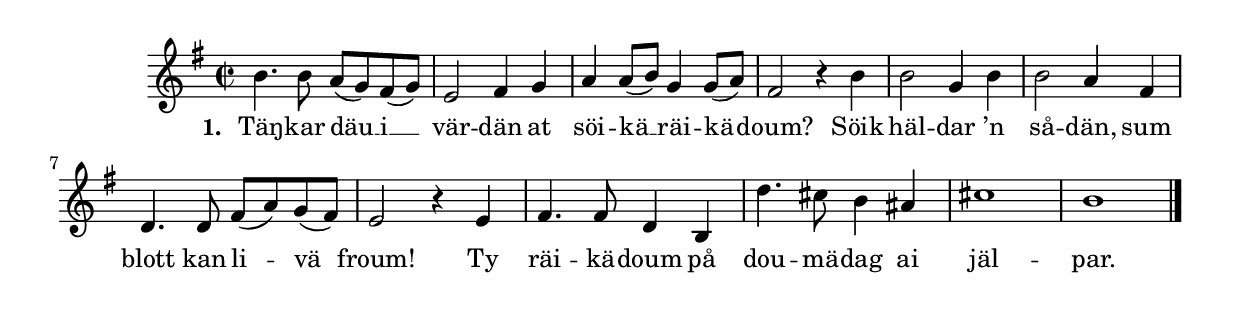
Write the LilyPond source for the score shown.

{
\time 2/2
\key e \minor

 b'4. b'8 a'-( g'-) fis'-( g'-)  | 
 e'2 fis'4 g'  | 
 a' a'8-( b'-) g'4 g'8-( a'-)  | 
 fis'2 r4 b'  | 
 b'2 g'4 b'  | 
 b'2 a'4 fis'  | 
 d'4. d'8 fis'-( a'-) g'-( fis'-)  | 
 e'2 r4 e'  | 
 fis'4. fis'8 d'4 b  | 
 d''4. cis''8 b'4 ais'  | 
 cis''1  | 
 b' \bar "|." |
 }
 \addlyrics {
     \set stanza = #"1. "
     Täŋ -- kar däu __ i __ vär -- dän at söi -- kä __ räi -- kä --  -- 
     doum? Söik häl -- dar ’n så -- dän, sum blott kan li --  -- vä
     froum! Ty räi -- kä -- doum på dou -- mä -- dag ai jäl -- par.
}
